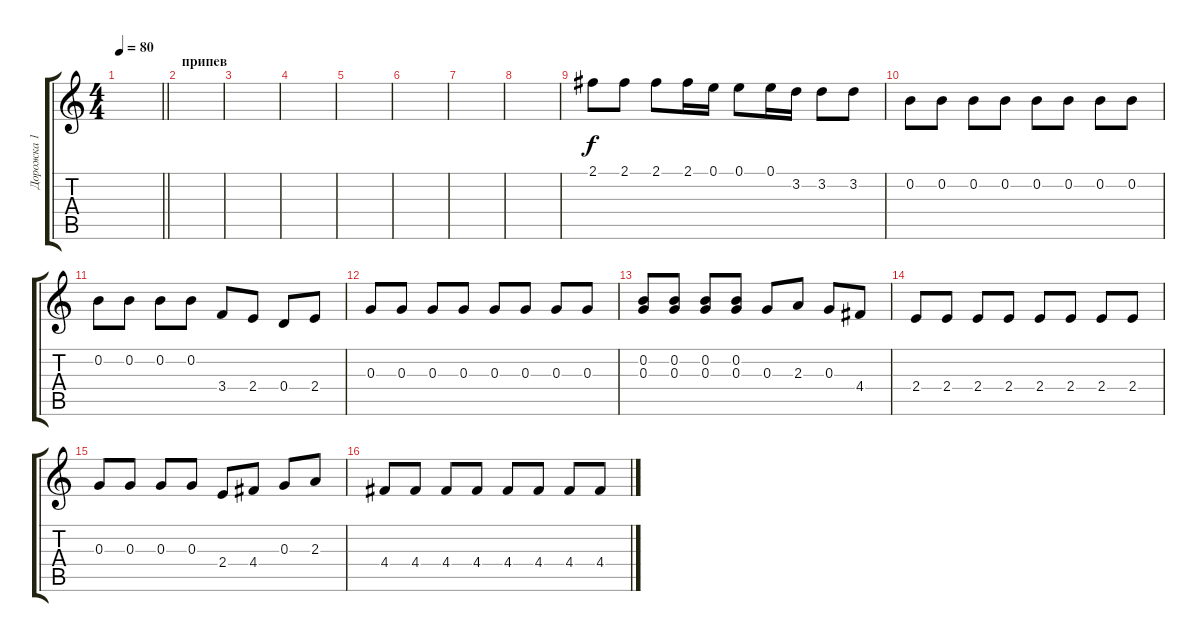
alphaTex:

\track ("Дорожка 1" "Дорожка 1") {instrument overdrivenguitar}
\staff {score tabs}
\tuning (E4 B3 G3 D3 A2 E2) {hide}
\ts (4 4)
\tempo 80
\clef g2
\barLineRight lightlight
\ks c
|
\section ("" "припев")
|
|
|
|
|
|
|
2.1.8 2.1.8 2.1.8 2.1.16 0.1.16 0.1.8 0.1.16 3.2.16 3.2.8 3.2.8 |
0.2.8 0.2.8 0.2.8 0.2.8 0.2.8 0.2.8 0.2.8 0.2.8 |
0.2.8 0.2.8 0.2.8 0.2.8 3.4.8 2.4.8 0.4.8 2.4.8 |
0.3.8 0.3.8 0.3.8 0.3.8 0.3.8 0.3.8 0.3.8 0.3.8 |
(0.2 0.3).8 (0.2 0.3).8 (0.2 0.3).8 (0.2 0.3).8 0.3.8 2.3.8 0.3.8 4.4.8 |
2.4.8 2.4.8 2.4.8 2.4.8 2.4.8 2.4.8 2.4.8 2.4.8 |
0.3.8 0.3.8 0.3.8 0.3.8 2.4.8 4.4.8 0.3.8 2.3.8 |
4.4.8 4.4.8 4.4.8 4.4.8 4.4.8 4.4.8 4.4.8 4.4.8
